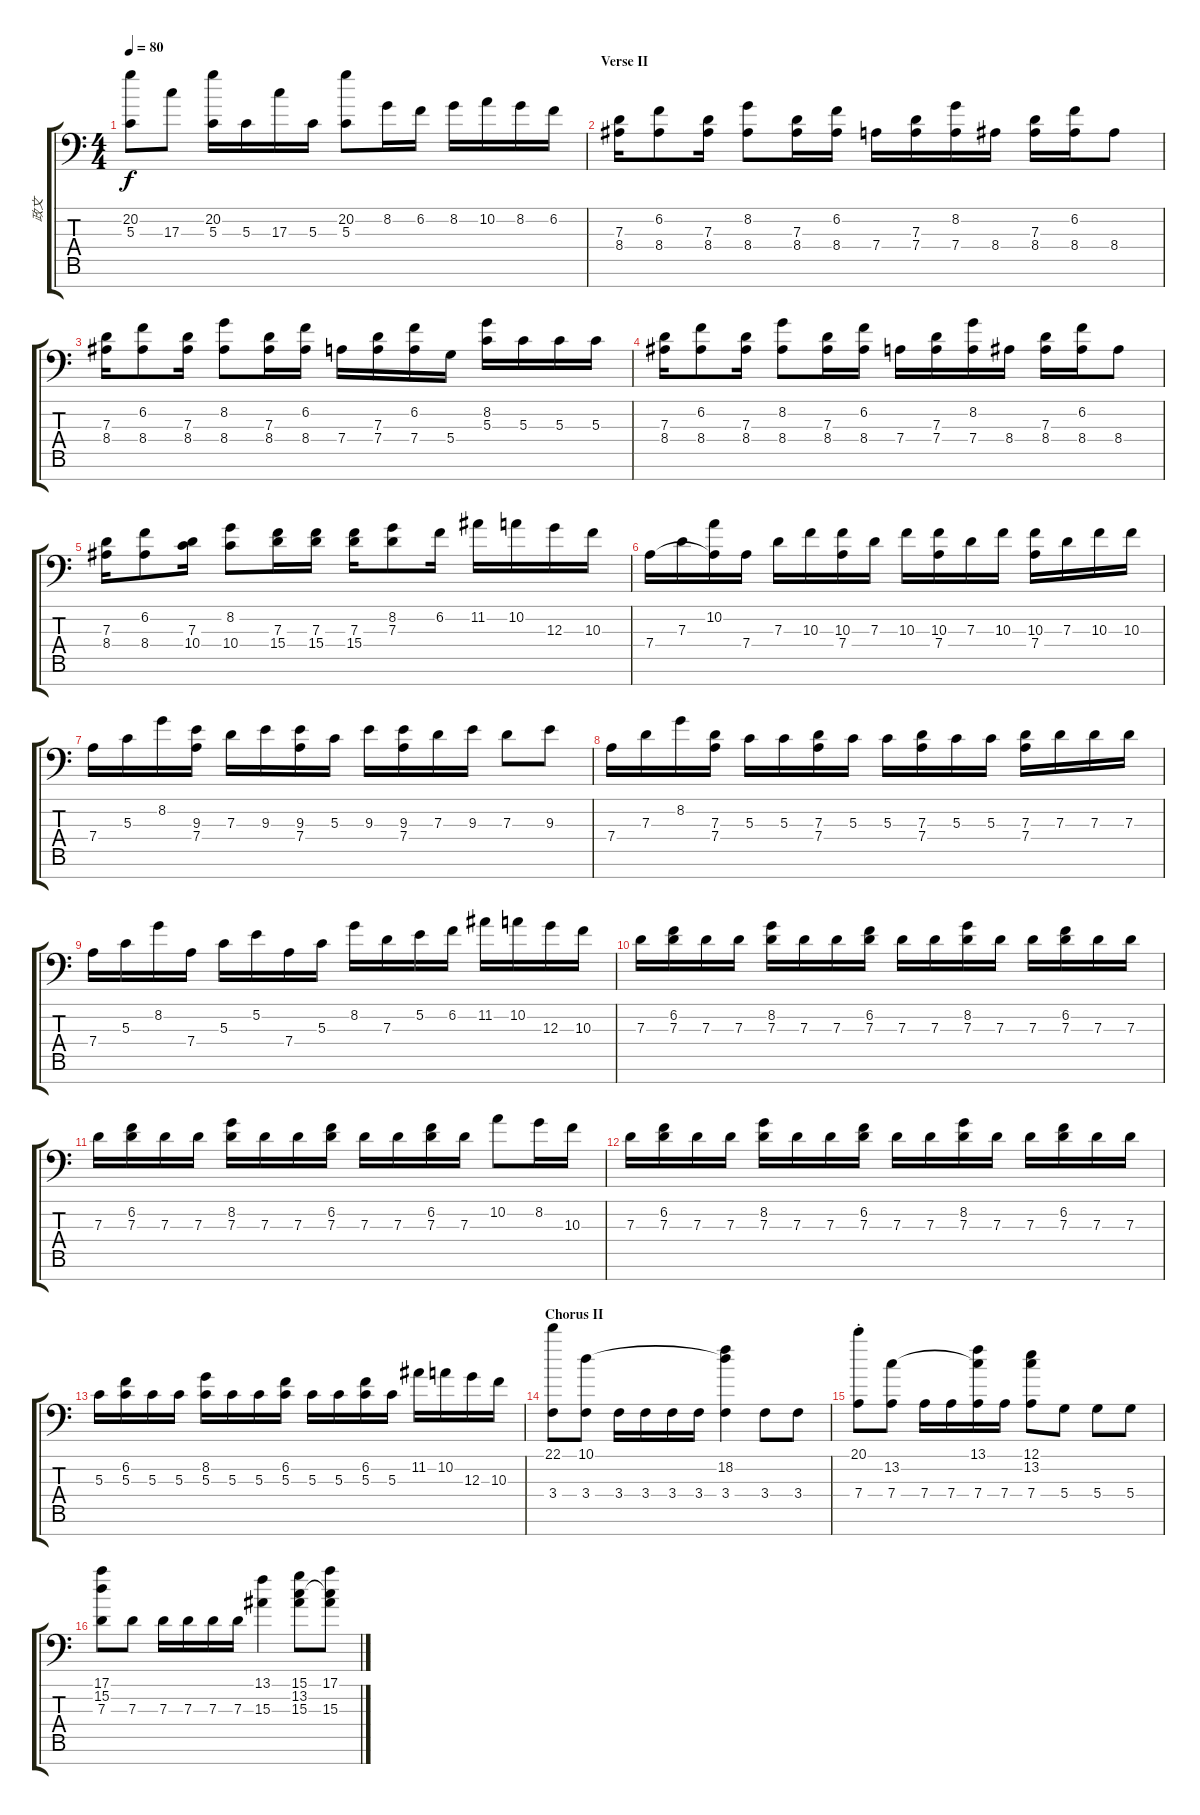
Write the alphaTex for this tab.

\track ("政文" "政文") {instrument acousticgrandpiano}
\staff {score tabs}
\tuning (E4 B3 G3 D3 A2 E2 A1) {hide}
\ts (4 4)
\tempo 80
\clef f4
\ks c
(20.2 5.3).8{dy f} 17.3.8 (20.2 5.3).16 5.3.16 17.3.16 5.3.16 (20.2 5.3).8 8.2.16 6.2.16 8.2.16 10.2.16 8.2.16 6.2.16 |
\section ("" "Verse II")
(7.3 8.4).16 (6.2 8.4).8 (7.3 8.4).16 (8.2 8.4).8 (7.3 8.4).16 (6.2 8.4).16 7.4.16 (7.3 7.4).16 (8.2 7.4).16 8.4.16 (7.3 8.4).16 (6.2 8.4).16 8.4.8 |
(7.3 8.4).16 (6.2 8.4).8 (7.3 8.4).16 (8.2 8.4).8 (7.3 8.4).16 (6.2 8.4).16 7.4.16 (7.3 7.4).16 (6.2 7.4).16 5.4.16 (8.2 5.3).16 5.3.16 5.3.16 5.3.16 |
(7.3 8.4).16 (6.2 8.4).8 (7.3 8.4).16 (8.2 8.4).8 (7.3 8.4).16 (6.2 8.4).16 7.4.16 (7.3 7.4).16 (8.2 7.4).16 8.4.16 (7.3 8.4).16 (6.2 8.4).16 8.4.8 |
(7.3 8.4).16 (6.2 8.4).8 (7.3 10.4).16 (8.2 10.4).8 (7.3 15.4).16 (7.3 15.4).16 (7.3 15.4).16 (8.2 7.3).8 6.2.16 11.2.16 10.2.16 12.3.16 10.3.16 |
7.4.16 7.3.16 (10.2 7.4{t}).16 7.4.16 7.3.16 10.3.16 (10.3 7.4).16 7.3.16 10.3.16 (10.3 7.4).16 7.3.16 10.3.16 (10.3 7.4).16 7.3.16 10.3.16 10.3.16 |
7.4.16 5.3.16 8.2.16 (9.3 7.4).16 7.3.16 9.3.16 (9.3 7.4).16 5.3.16 9.3.16 (9.3 7.4).16 7.3.16 9.3.16 7.3.8 9.3.8 |
7.4.16 7.3.16 8.2.16 (7.3 7.4).16 5.3.16 5.3.16 (7.3 7.4).16 5.3.16 5.3.16 (7.3 7.4).16 5.3.16 5.3.16 (7.3 7.4).16 7.3.16 7.3.16 7.3.16 |
7.4.16 5.3.16 8.2.16 7.4.16 5.3.16 5.2.16 7.4.16 5.3.16 8.2.16 7.3.16 5.2.16 6.2.16 11.2.16 10.2.16 12.3.16 10.3.16 |
7.3.16 (6.2 7.3).16 7.3.16 7.3.16 (8.2 7.3).16 7.3.16 7.3.16 (6.2 7.3).16 7.3.16 7.3.16 (8.2 7.3).16 7.3.16 7.3.16 (6.2 7.3).16 7.3.16 7.3.16 |
7.3.16 (6.2 7.3).16 7.3.16 7.3.16 (8.2 7.3).16 7.3.16 7.3.16 (6.2 7.3).16 7.3.16 7.3.16 (6.2 7.3).16 7.3.16 10.2.8 8.2.16 10.3.16 |
7.3.16 (6.2 7.3).16 7.3.16 7.3.16 (8.2 7.3).16 7.3.16 7.3.16 (6.2 7.3).16 7.3.16 7.3.16 (8.2 7.3).16 7.3.16 7.3.16 (6.2 7.3).16 7.3.16 7.3.16 |
\section ("" "")
5.3.16 (6.2 5.3).16 5.3.16 5.3.16 (8.2 5.3).16 5.3.16 5.3.16 (6.2 5.3).16 5.3.16 5.3.16 (6.2 5.3).16 5.3.16 11.2.16 10.2.16 12.3.16 10.3.16 |
\section ("" "Chorus II")
(22.1 3.4).8 (10.1 3.4).8 3.4.16 3.4.16 3.4.16 3.4.16 (10.1{t} 18.2 3.4).4 3.4.8 3.4.8 |
(20.1{st} 7.4).8 (13.2 7.4).8 7.4.16 7.4.16 (13.1 13.2{t} 7.4).16 7.4.16 (12.1 13.2 7.4).8 5.4.8 5.4.8 5.4.8 |
(17.1 15.2 7.3).8 7.3.8 7.3.16 7.3.16 7.3.16 7.3.16 (13.1 15.3).4 (15.1 13.2 15.3).8 (17.1 13.2{t} 15.3).8
